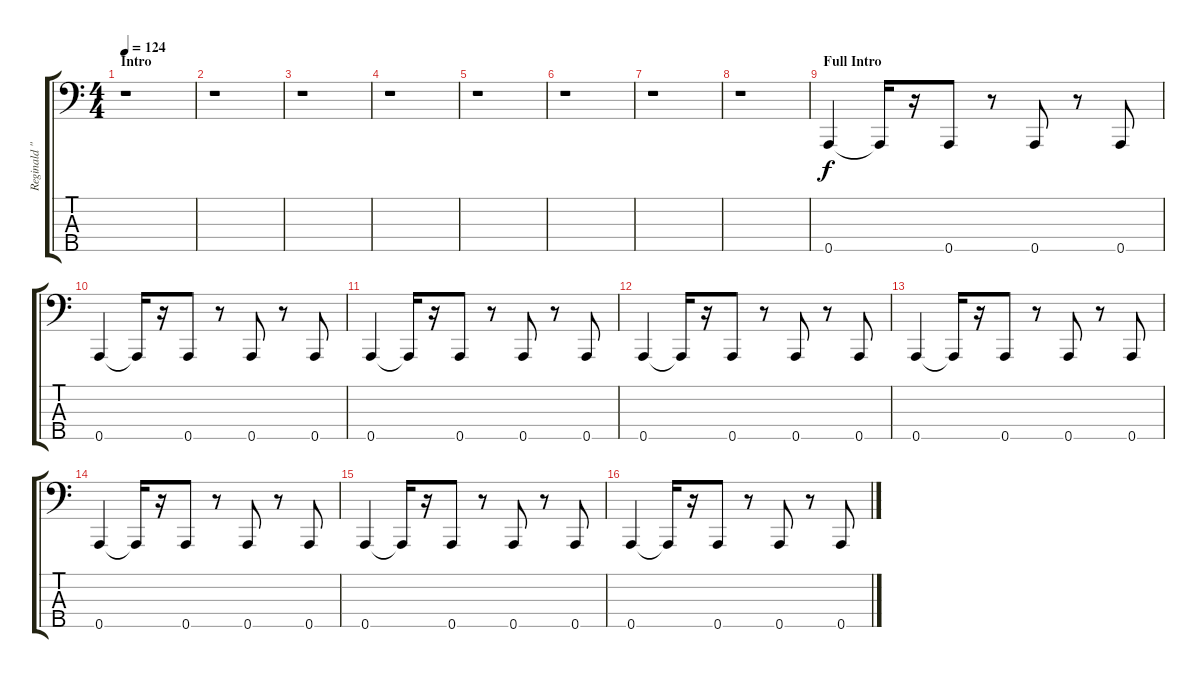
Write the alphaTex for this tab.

\track ("Reginald \"Fieldy\"Arvizu" "Reginald \"") {instrument electricbassfinger}
\staff {score tabs}
\tuning (F2 C2 G1 D1 A0) {hide}
\ts (4 4)
\section ("" "Intro")
\tempo 124
\clef f4
\ks c
r.1{dy f instrument electricbassfinger} |
r.1 |
r.1 |
r.1 |
r.1 |
r.1 |
r.1 |
r.1 |
\section ("" "Full Intro")
0.5.4 0.5{t}.16 r.16 0.5.8 r.8 0.5.8 r.8 0.5.8 |
0.5.4 0.5{t}.16 r.16 0.5.8 r.8 0.5.8 r.8 0.5.8 |
0.5.4 0.5{t}.16 r.16 0.5.8 r.8 0.5.8 r.8 0.5.8 |
0.5.4 0.5{t}.16 r.16 0.5.8 r.8 0.5.8 r.8 0.5.8 |
0.5.4 0.5{t}.16 r.16 0.5.8 r.8 0.5.8 r.8 0.5.8 |
0.5.4 0.5{t}.16 r.16 0.5.8 r.8 0.5.8 r.8 0.5.8 |
0.5.4 0.5{t}.16 r.16 0.5.8 r.8 0.5.8 r.8 0.5.8 |
0.5.4 0.5{t}.16 r.16 0.5.8 r.8 0.5.8 r.8 0.5.8
